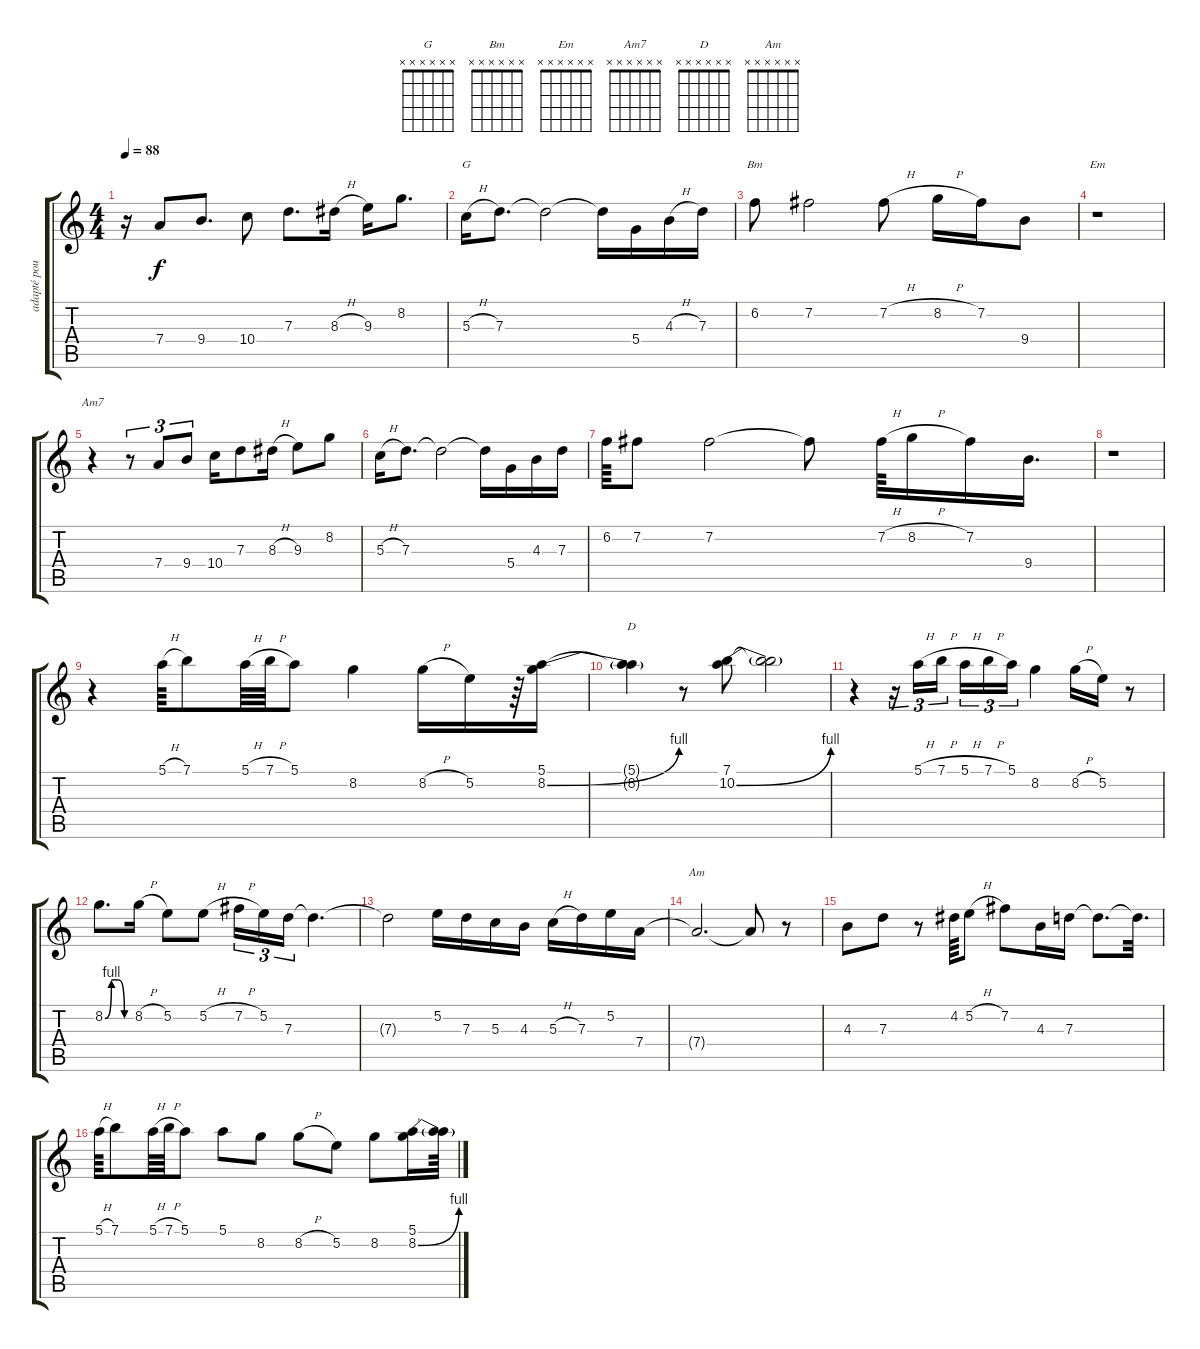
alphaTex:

\track ("adapté pour satrat" "adapté pou") {instrument overdrivenguitar}
\staff {score tabs}
\tuning (E4 B3 G3 D3 A2 E2) {hide}
\chord ("G" x x x x x x)
\chord ("Bm" x x x x x x)
\chord ("Em" x x x x x x)
\chord ("Am7" x x x x x x)
\chord ("D" x x x x x x)
\chord ("Am" x x x x x x)
\ts (4 4)
\tempo 88
\clef g2
\ks c
r.16{dy f instrument overdrivenguitar} 7.4.8 9.4.8{d} 10.4.8 7.3.8{d} 8.3{h}.16 9.3.16 8.2.8{d} |
5.3{h}.16{ch "G"} 7.3.8{d} 7.3{t}.2 7.3{t}.16 5.4.16 4.3{h}.16 7.3.16 |
6.2.8{ch "Bm"} 7.2.2 7.2{h}.8 8.2{h}.16 7.2.16 9.4.8 |
r.1{ch "Em"} |
r.4{ch "Am7"} r.8{tu (3 2)} 7.4.8{tu (3 2)} 9.4.8{tu (3 2)} 10.4.16 7.3.8 8.3{h}.16 9.3.8 8.2.8 |
5.3{h}.16 7.3.8{d} 7.3{t}.2 7.3{t}.16 5.4.16 4.3.16 7.3.16 |
6.2.64 7.2.8 7.2.2 7.2{t}.8 7.2{h}.64 8.2{h}.16 7.2.16 9.4.16{d} |
r.1 |
r.4 5.1{h}.64 7.1.8 5.1{h}.64 7.1{h}.64 5.1.8 8.2.4 8.2{h}.16 5.2.16 r.64 (5.1 8.2{be (bend 0 0 60 4)}).16 |
(5.1{t} 8.2{t}).4{ch "D"} r.8 (7.1 10.2{be (bend 0 0 60 4)}).8 (7.1{t} 10.2{t}).2 |
r.4 r.16{tu (3 2)} 5.1{h}.16{tu (3 2)} 7.1{h}.16{tu (3 2) beam splitsecondary} 5.1{h}.16{tu (3 2)} 7.1{h}.16{tu (3 2)} 5.1.16{tu (3 2)} 8.2.4 8.2{h}.16 5.2.16 r.8 |
8.2{be (custom 0 0 15 4 30 4 45 0 60 0)}.8{d} 8.2{h}.16 5.2.8 5.2{h}.8 7.2{h}.16{tu (3 2)} 5.2.16{tu (3 2)} 7.3.16{tu (3 2)} 7.3{t}.4{d} |
7.3{t}.2 5.2.16 7.3.16 5.3.16 4.3.16 5.3{h}.16 7.3.16 5.2.16 7.4.16 |
7.4{t}.2{d ch "Am"} 7.4{t}.8 r.8 |
4.3.8 7.3.8 r.8 4.2.64 5.2{h}.8 7.2.8 4.3.16 7.3.16 7.3{t}.8{d} 7.3{t}.32{d} |
5.1{h}.64 7.1.8 5.1{h}.64 7.1{h}.64 5.1.8 5.1.8 8.2.8 8.2{h}.8 5.2.8 8.2.8 (5.1 8.2{be (bend 0 0 60 4)}).16 (5.1{t} 8.2{t}).64
